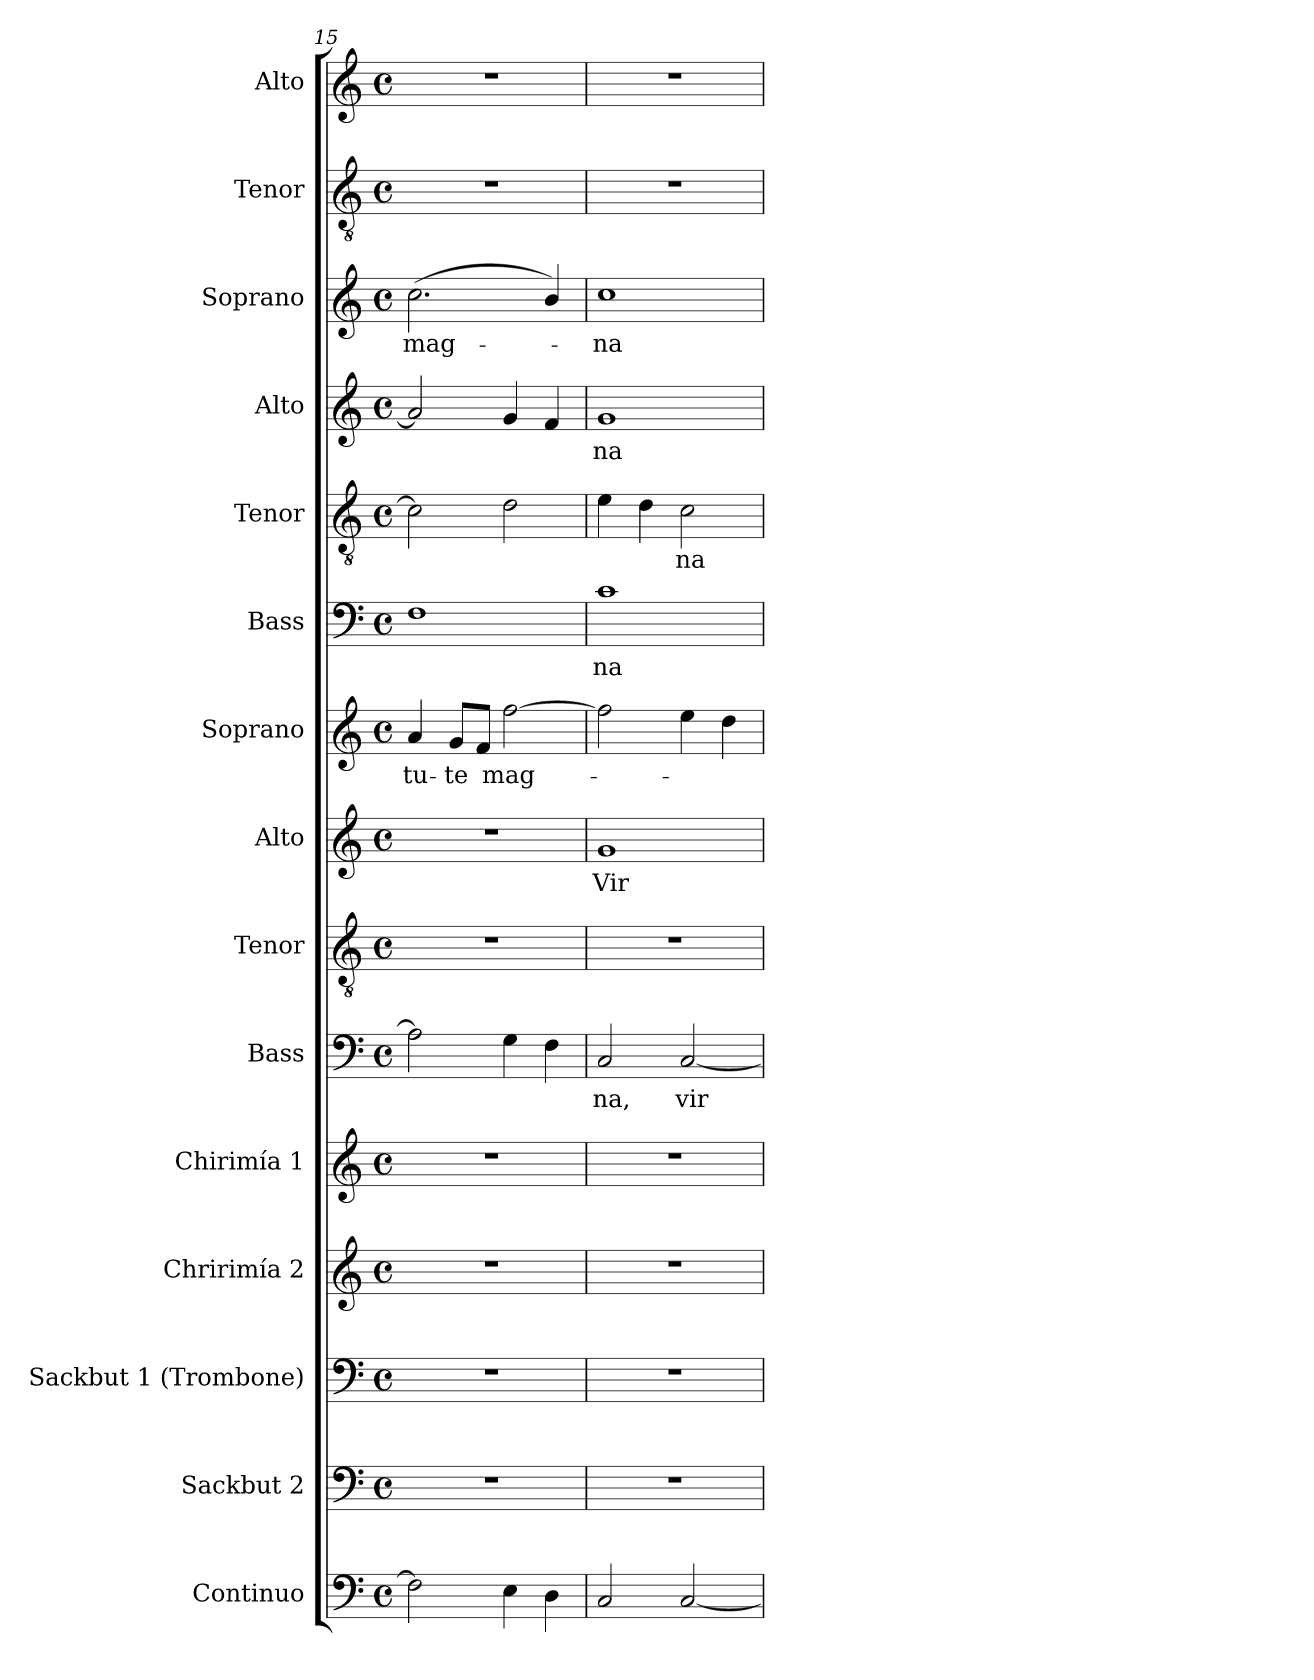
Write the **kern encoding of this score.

**kern	**kern	**kern	**kern	**kern	**kern	**text	**kern	**kern	**text	**kern	**text	**kern	**text	**kern	**text	**kern	**text	**kern	**text	**kern	**kern
*part15	*part14	*part13	*part12	*part11	*part10	*part10	*part9	*part8	*part8	*part7	*part7	*part6	*part6	*part5	*part5	*part4	*part4	*part3	*part3	*part2	*part1
*staff15	*staff14	*staff13	*staff12	*staff11	*staff10	*staff10	*staff9	*staff8	*staff8	*staff7	*staff7	*staff6	*staff6	*staff5	*staff5	*staff4	*staff4	*staff3	*staff3	*staff2	*staff1
*I"Continuo	*I"Sackbut 2	*I"Sackbut 1 (Trombone)	*I"Chririmía 2	*I"Chirimía 1	*I"Bass	*	*I"Tenor	*I"Alto	*	*I"Soprano	*	*I"Bass	*	*I"Tenor	*	*I"Alto	*	*I"Soprano	*	*I"Tenor	*I"Alto
*I'Cont.	*I'Scbt.	*I'Scbt.	*I'Chi.	*I'Chi.	*I'B.	*	*I'T.	*I'A.	*	*I'S.	*	*I'B.	*	*I'T.	*	*I'A.	*	*I'S.	*	*I'T.	*I'A.
!!LO:PB:g=z
*clefF4	*clefF4	*clefF4	*clefG2	*clefG2	*clefF4	*	*clefGv2	*clefG2	*	*clefG2	*	*clefF4	*	*clefGv2	*	*clefG2	*	*clefG2	*	*clefGv2	*clefG2
*	*	*	*	*	*	*	*ITrd7c12	*	*	*	*	*	*	*ITrd7c12	*	*	*	*	*	*ITrd7c12	*
*k[]	*k[]	*k[]	*k[]	*k[]	*k[]	*	*k[]	*k[]	*	*k[]	*	*k[]	*	*k[]	*	*k[]	*	*k[]	*	*k[]	*k[]
*C:	*C:	*C:	*C:	*C:	*C:	*	*C:	*C:	*	*C:	*	*C:	*	*C:	*	*C:	*	*C:	*	*C:	*C:
*M4/4	*M4/4	*M4/4	*M4/4	*M4/4	*M4/4	*	*M4/4	*M4/4	*	*M4/4	*	*M4/4	*	*M4/4	*	*M4/4	*	*M4/4	*	*M4/4	*M4/4
*met(c)	*met(c)	*met(c)	*met(c)	*met(c)	*met(c)	*	*met(c)	*met(c)	*	*met(c)	*	*met(c)	*	*met(c)	*	*met(c)	*	*met(c)	*	*met(c)	*met(c)
=15	=15	=15	=15	=15	=15	=15	=15	=15	=15	=15	=15	=15	=15	=15	=15	=15	=15	=15	=15	=15	=15
!	!	!	!	!	!	!	!	!	!	!	!LO:LY:b:color=#000000	!	!	!	!	!	!	!	!	!	!
!	!	!	!	!	!	!	!	!	!	!	!	!	!	!	!	!	!	!	!LO:LY:b:color=#000000	!	!
2Fi\]	1r	1r	1r	1r	2Ai\]	.	1r	1r	.	4ai/	-tu-	1Fi	.	2Ci\]	.	2ai/]	.	(2.cci\	mag-	1r	1r
!	!	!	!	!	!	!	!	!	!	!	!LO:LY:b:color=#000000	!	!	!	!	!	!	!	!	!	!
.	.	.	.	.	.	.	.	.	.	8gi/L	-te	.	.	.	.	.	.	.	.	.	.
.	.	.	.	.	.	.	.	.	.	8fi/J	.	.	.	.	.	.	.	.	.	.	.
!	!	!	!	!	!	!	!	!	!	!	!LO:LY:b:color=#000000	!	!	!	!	!	!	!	!	!	!
4Ei\	.	.	.	.	4Gi\	.	.	.	.	[>2ffi\	mag-	.	.	2Di\	.	4gi/	.	.	.	.	.
4Di\	.	.	.	.	4Fi\	.	.	.	.	.	.	.	.	.	.	4fi/	.	4bi/)	.	.	.
=16	=16	=16	=16	=16	=16	=16	=16	=16	=16	=16	=16	=16	=16	=16	=16	=16	=16	=16	=16	=16	=16
!	!	!	!	!	!	!LO:LY:b:color=#000000	!	!	!	!	!	!	!	!	!	!	!	!	!	!	!
!	!	!	!	!	!	!	!	!	!LO:LY:b:color=#000000	!	!	!	!	!	!	!	!	!	!	!	!
!	!	!	!	!	!	!	!	!	!	!	!	!	!LO:LY:b:color=#000000	!	!	!	!	!	!	!	!
!	!	!	!	!	!	!	!	!	!	!	!	!	!	!	!	!	!LO:LY:b:color=#000000	!	!	!	!
!	!	!	!	!	!	!	!	!	!	!	!	!	!	!	!	!	!	!	!LO:LY:b:color=#000000	!	!
2Ci/	1r	1r	1r	1r	2Ci/	-na,	1r	1gi	Vir-	2ffi\]	.	1ci	-na	4Ei\	.	1gi	-na	1cci	-na	1r	1r
.	.	.	.	.	.	.	.	.	.	.	.	.	.	4Di\	.	.	.	.	.	.	.
!	!	!	!	!	!	!LO:LY:b:color=#000000	!	!	!	!	!	!	!	!	!	!	!	!	!	!	!
!	!	!	!	!	!	!	!	!	!	!	!	!	!	!	!LO:LY:b:color=#000000	!	!	!	!	!	!
[<2Ci/	.	.	.	.	[<2Ci/	vir-	.	.	.	4eei\	.	.	.	2Ci\	-na	.	.	.	.	.	.
.	.	.	.	.	.	.	.	.	.	4ddi\	.	.	.	.	.	.	.	.	.	.	.
=	=	=	=	=	=	=	=	=	=	=	=	=	=	=	=	=	=	=	=	=	=
*-	*-	*-	*-	*-	*-	*-	*-	*-	*-	*-	*-	*-	*-	*-	*-	*-	*-	*-	*-	*-	*-
